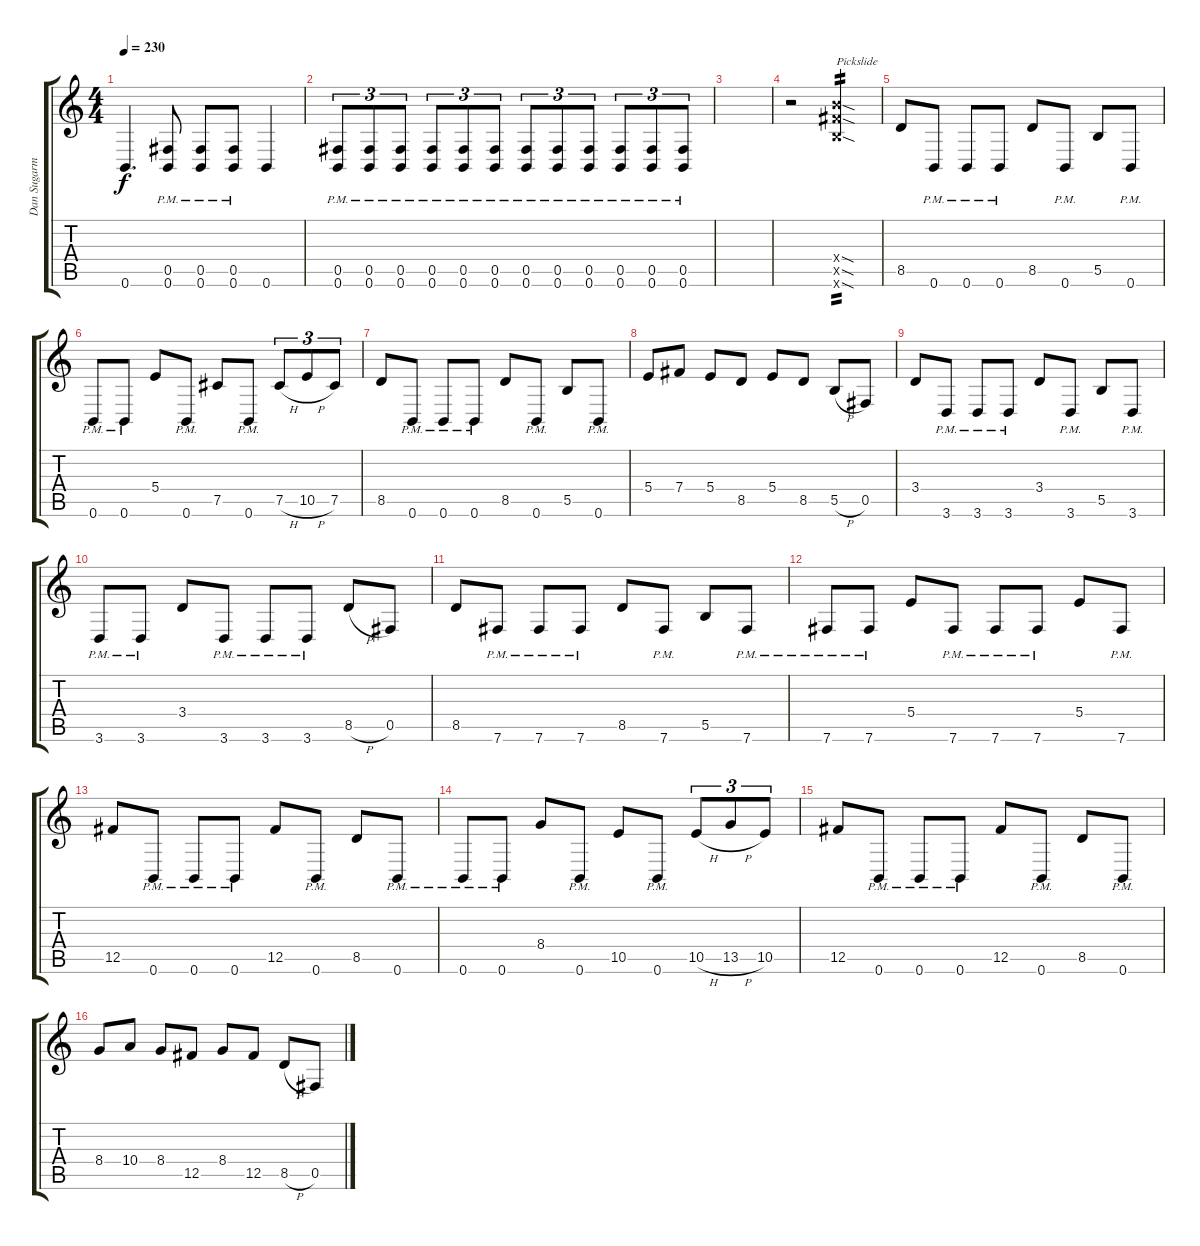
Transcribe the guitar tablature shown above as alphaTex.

\track ("Dan Sugarman" "Dan Sugarm") {instrument overdrivenguitar}
\staff {score tabs}
\tuning (Db4 Ab3 E3 B2 Gb2 B1) {hide}
\ts (4 4)
\tempo 230
\clef g2
\ks c
0.6.4{d dy f} (0.5{pm} 0.6{pm}).8 (0.5{pm} 0.6{pm}).8 (0.5{pm} 0.6{pm}).8 0.6.4 |
(0.5{pm} 0.6{pm}).8{tu (3 2)} (0.5{pm} 0.6{pm}).8{tu (3 2)} (0.5{pm} 0.6{pm}).8{tu (3 2)} (0.5{pm} 0.6{pm}).8{tu (3 2)} (0.5{pm} 0.6{pm}).8{tu (3 2)} (0.5{pm} 0.6{pm}).8{tu (3 2)} (0.5{pm} 0.6{pm}).8{tu (3 2)} (0.5{pm} 0.6{pm}).8{tu (3 2)} (0.5{pm} 0.6{pm}).8{tu (3 2)} (0.5{pm} 0.6{pm}).8{tu (3 2)} (0.5{pm} 0.6{pm}).8{tu (3 2)} (0.5{pm} 0.6{pm}).8{tu (3 2)} |
|
r.2 (12.4{sod x} 12.5{sod x} 12.6{sod x}).2{txt "Pickslide" tp 2} |
8.5.8 0.6{pm}.8 0.6{pm}.8 0.6{pm}.8 8.5.8 0.6{pm}.8 5.5.8 0.6{pm}.8 |
0.6{pm}.8 0.6{pm}.8 5.4.8 0.6{pm}.8 7.5.8 0.6{pm}.8 7.5{h}.8{tu (3 2)} 10.5{h}.8{tu (3 2)} 7.5.8{tu (3 2)} |
8.5.8 0.6{pm}.8 0.6{pm}.8 0.6{pm}.8 8.5.8 0.6{pm}.8 5.5.8 0.6{pm}.8 |
5.4.8 7.4.8 5.4.8 8.5.8 5.4.8 8.5.8 5.5{h}.8 0.5.8 |
3.4.8 3.6{pm}.8 3.6{pm}.8 3.6{pm}.8 3.4.8 3.6{pm}.8 5.5.8 3.6{pm}.8 |
3.6{pm}.8 3.6{pm}.8 3.4.8 3.6{pm}.8 3.6{pm}.8 3.6{pm}.8 8.5{h}.8 0.5.8 |
8.5.8 7.6{pm}.8 7.6{pm}.8 7.6{pm}.8 8.5.8 7.6{pm}.8 5.5.8 7.6{pm}.8 |
7.6{pm}.8 7.6{pm}.8 5.4.8 7.6{pm}.8 7.6{pm}.8 7.6{pm}.8 5.4.8 7.6{pm}.8 |
12.5.8 0.6{pm}.8 0.6{pm}.8 0.6{pm}.8 12.5.8 0.6{pm}.8 8.5.8 0.6{pm}.8 |
0.6{pm}.8 0.6{pm}.8 8.4.8 0.6{pm}.8 10.5.8 0.6{pm}.8 10.5{h}.8{tu (3 2)} 13.5{h}.8{tu (3 2)} 10.5.8{tu (3 2)} |
12.5.8 0.6{pm}.8 0.6{pm}.8 0.6{pm}.8 12.5.8 0.6{pm}.8 8.5.8 0.6{pm}.8 |
8.4.8 10.4.8 8.4.8 12.5.8 8.4.8 12.5.8 8.5{h}.8 0.5.8
